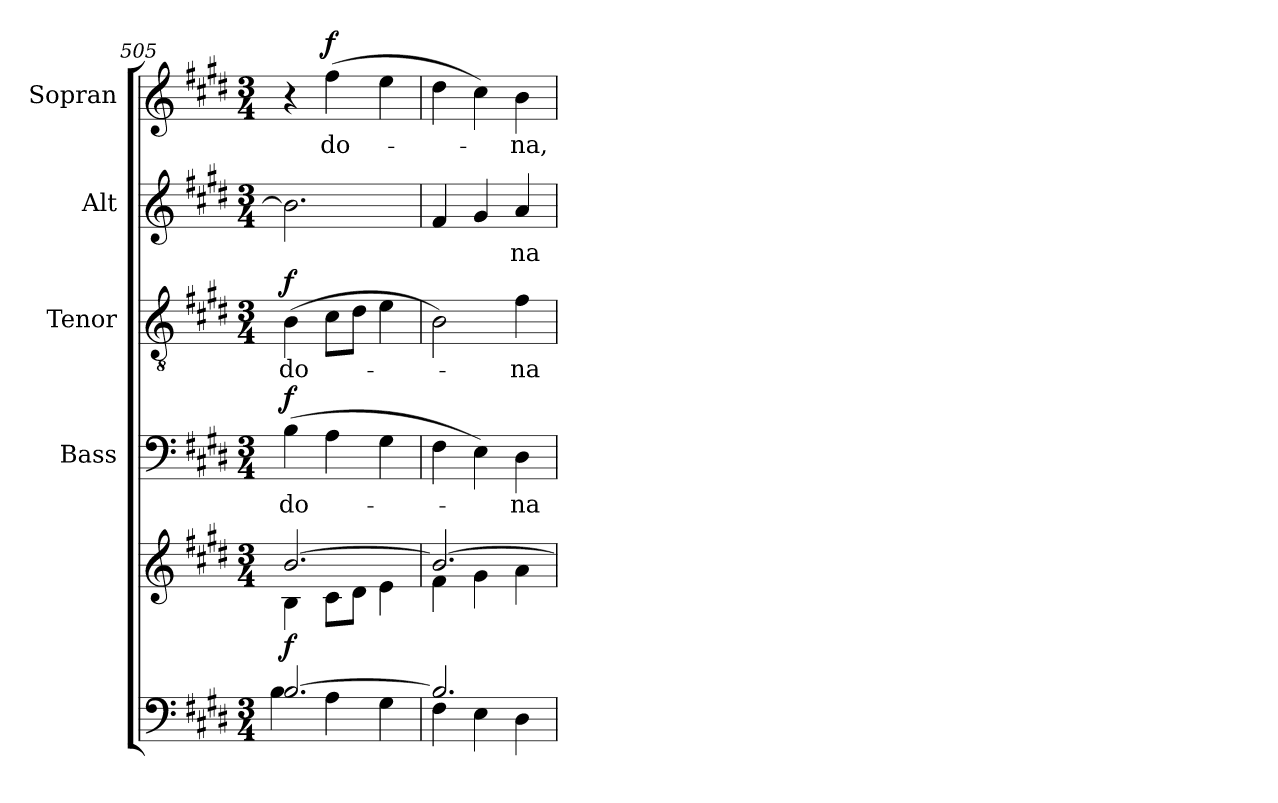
**kern	**kern	**dynam	**kern	**text	**dynam	**kern	**text	**dynam	**kern	**text	**kern	**text	**dynam
*part5	*part5	*part5	*part4	*part4	*part4	*part3	*part3	*part3	*part2	*part2	*part1	*part1	*part1
*staff6	*staff5	*staff5/6	*staff4	*staff4	*staff4	*staff3	*staff3	*staff3	*staff2	*staff2	*staff1	*staff1	*staff1
*	*	*	*I"Bass	*	*	*I"Tenor	*	*	*I"Alt	*	*I"Sopran	*	*
*	*	*	*I'B.	*	*	*I'T.	*	*	*I'A.	*	*I'S.	*	*
*clefF4	*clefG2	*	*clefF4	*	*	*clefGv2	*	*	*clefG2	*	*clefG2	*	*
*k[f#c#g#d#]	*k[f#c#g#d#]	*	*k[f#c#g#d#]	*	*	*k[f#c#g#d#]	*	*	*k[f#c#g#d#]	*	*k[f#c#g#d#]	*	*
*E:	*E:	*	*E:	*	*	*E:	*	*	*E:	*	*E:	*	*
*M3/4	*M3/4	*	*M3/4	*	*	*M3/4	*	*	*M3/4	*	*M3/4	*	*
=505	=505	=505	=505	=505	=505	=505	=505	=505	=505	=505	=505	=505	=505
*^	*^	*	*	*	*	*	*	*	*	*	*	*	*
!	!	!	!	!LO:DY:b	!	!LO:LY:b	!LO:DY:a	!	!LO:LY:b	!LO:DY:a	!	!	!	!	!
[>2.B/	4B\	[>2.b/	4B\	f	(>4B\	do-	f	(>4B\	do-	f	2.b\]	.	4r	.	.
!	!	!	!	!	!	!	!	!	!	!	!	!	!	!LO:LY:b	!LO:DY:a
.	4A\	.	8c#\L	.	4A\	.	.	8c#\L	.	.	.	.	(>4ff#\	do-	f
.	.	.	8d#\J	.	.	.	.	8d#\J	.	.	.	.	.	.	.
.	4G#\	.	4e\	.	4G#\	.	.	4e\	.	.	.	.	4ee\	.	.
!!LO:PB:g=z
=506	=506	=506	=506	=506	=506	=506	=506	=506	=506	=506	=506	=506	=506	=506	=506
2.B/]	4F#\	2.b/_	4f#\	.	4F#\	.	.	2B\)	.	.	4f#/	.	4dd#\	.	.
.	4E\	.	4g#\	.	4E\)	.	.	.	.	.	4g#/	.	4cc#\)	.	.
!	!	!	!	!	!	!LO:LY:b	!	!	!LO:LY:b	!	!	!LO:LY:b	!	!LO:LY:b	!
.	4D#\	.	4a\	.	4D#\	-na	.	4f#\	-na	.	4a/	-na	4b\	-na,	.
*v	*v	*	*	*	*	*	*	*	*	*	*	*	*	*	*
*	*v	*v	*	*	*	*	*	*	*	*	*	*	*	*
=	=	=	=	=	=	=	=	=	=	=	=	=	=
*-	*-	*-	*-	*-	*-	*-	*-	*-	*-	*-	*-	*-	*-
